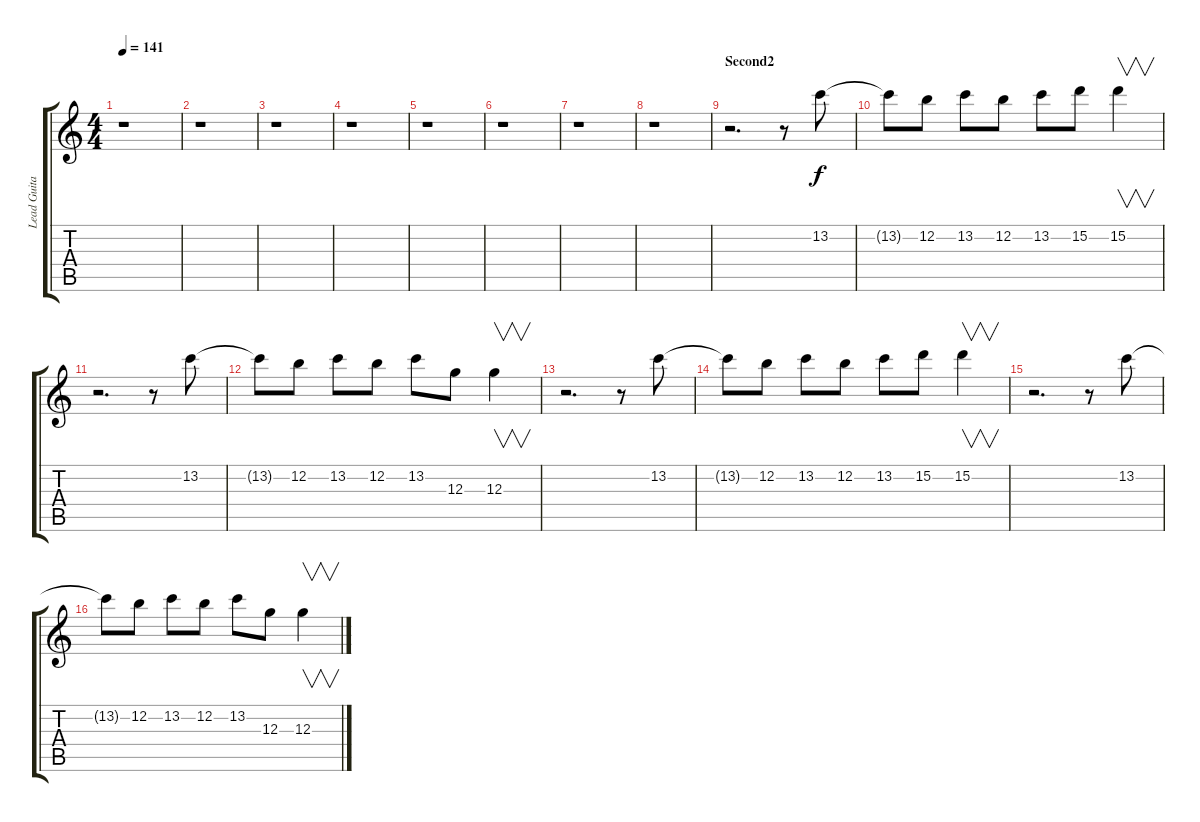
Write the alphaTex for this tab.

\track ("Lead Guitar" "Lead Guita") {instrument overdrivenguitar}
\staff {score tabs}
\tuning (E4 B3 G3 D3 A2 E2) {hide}
\ts (4 4)
\tempo 141
\clef g2
\ks c
r.1{dy f} |
r.1 |
r.1 |
r.1 |
r.1 |
r.1 |
r.1 |
r.1 |
\section ("" "Second2")
r.2{d} r.8 13.2.8{volume 10} |
13.2{t}.8 12.2.8 13.2.8 12.2.8 13.2.8 15.2.8 15.2.4{v} |
r.2{d} r.8 13.2.8 |
13.2{t}.8 12.2.8 13.2.8 12.2.8 13.2.8 12.3.8 12.3.4{v} |
r.2{d} r.8 13.2.8 |
13.2{t}.8 12.2.8 13.2.8 12.2.8 13.2.8 15.2.8 15.2.4{v} |
r.2{d} r.8 13.2.8 |
13.2{t}.8 12.2.8 13.2.8 12.2.8 13.2.8 12.3.8 12.3.4{v}
